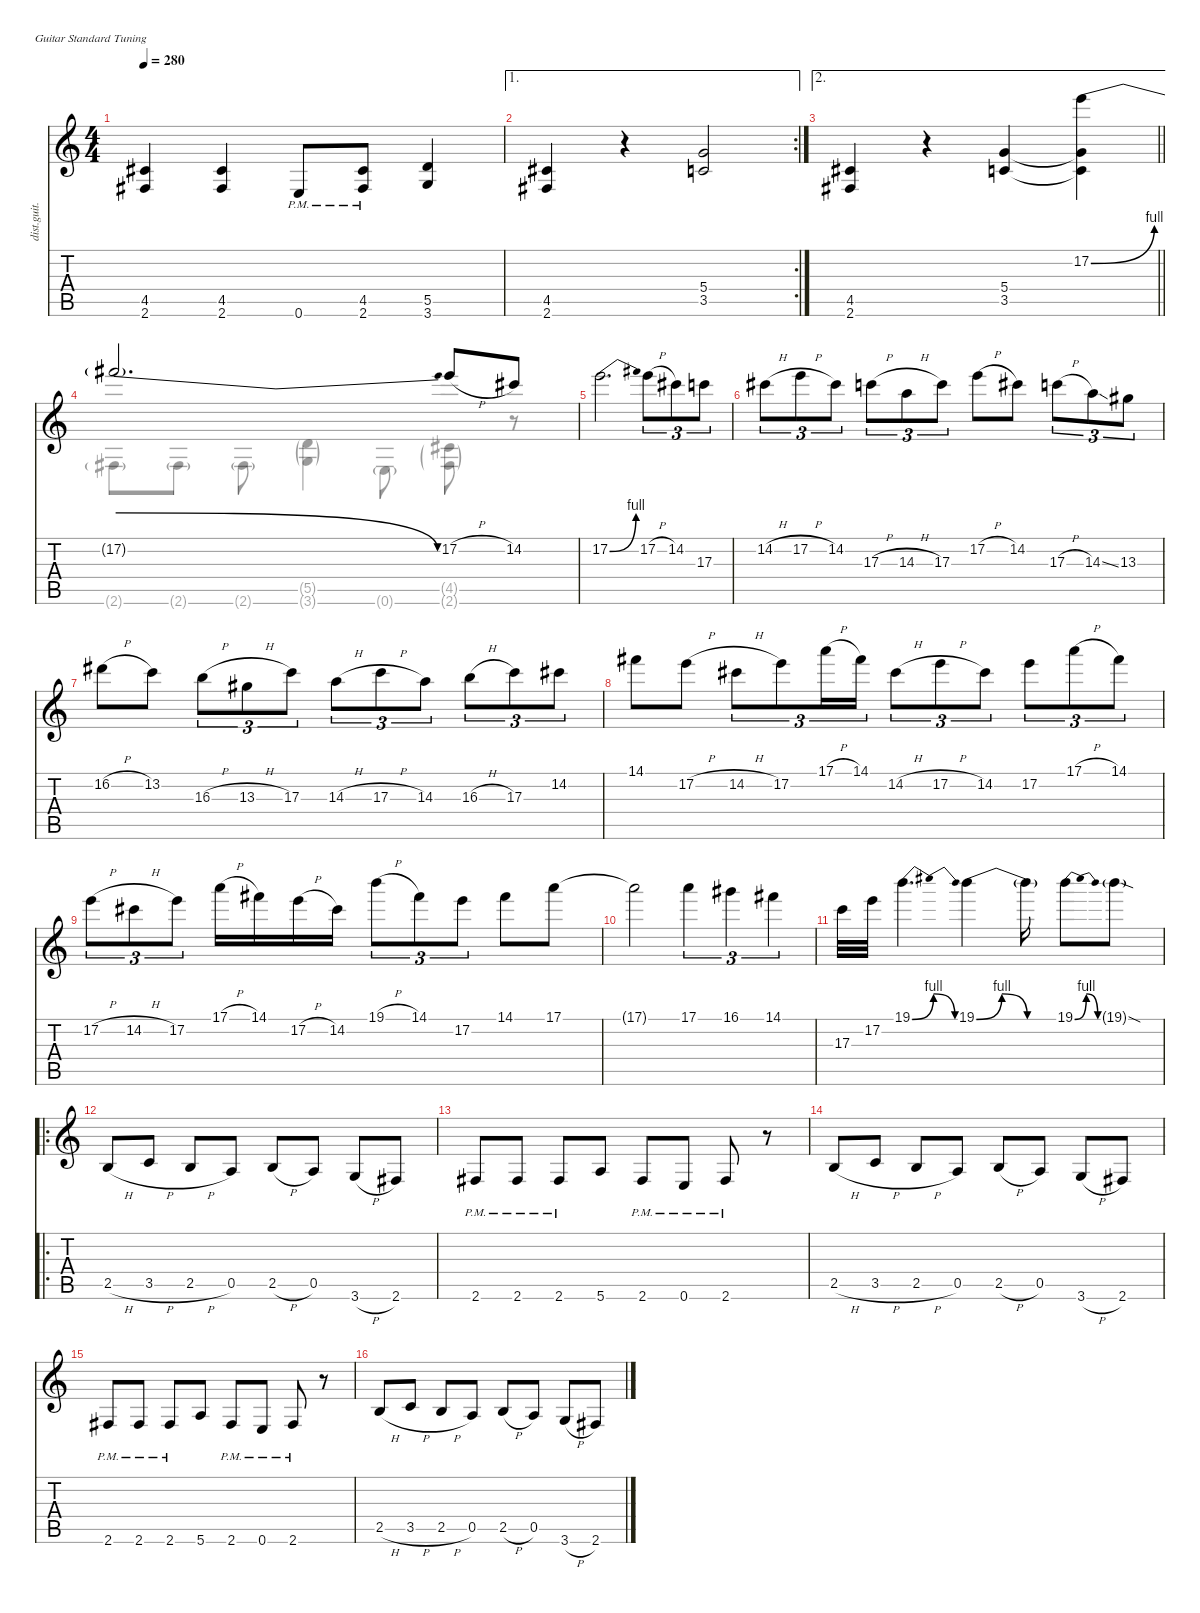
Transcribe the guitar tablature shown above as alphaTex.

\defaultSystemsLayout 4
\hideDynamics
\bracketExtendMode nobrackets
\otherSystemsTrackNameOrientation horizontal
\track ("Dave Mustaine" "dist.guit.") {instrument distortionguitar}
\staff {score tabs}
\tuning (E4 B3 G3 D3 A2 E2)
\voice
\ts (4 4)
\tempo 280
\clef g2
\ks c
(4.5{acc #} 2.6{acc #}).4{dy f beam Up} (4.5{acc #} 2.6{acc #}).4{beam Up} 0.6{pm}.8{beam Up} (4.5{acc #} 2.6{pm acc #}).8{beam Up} (5.5 3.6).4{beam Up} |
\ae 1
\rc 2
(4.5{acc #} 2.6{acc #}).4{beam Up} r.4{beam Up} (5.4 3.5).2{beam Up} |
\ae 2
\barLineRight lightlight
(4.5{acc #} 2.6{acc #}).4{beam Up} r.4{beam Up} (5.4 3.5).4{beam Up} (17.2{be (bend 0 0 60 4)} 5.4{t} 3.5{t}).4{dy fff beam Down} |
17.2{be (release 0 4 60 0) t}.2{d beam Up} 17.2{h}.8{beam Up} 14.2{acc #}.8{beam Up} |
17.2{be (bend 0 0 30 4)}.2{d beam Down} 17.2{h}.8{tu (3 2) beam Down} 14.2{acc #}.8{tu (3 2) beam Down} 17.3.8{tu (3 2) beam Down} |
14.2{h acc #}.8{tu (3 2) beam Down} 17.2{h}.8{tu (3 2) beam Down} 14.2{acc #}.8{tu (3 2) beam Down} 17.3{h}.8{tu (3 2) beam Down} 14.3{h}.8{tu (3 2) beam Down} 17.3.8{tu (3 2) beam Down} 17.2{h}.8{beam Down} 14.2{acc #}.8{beam Down} 17.3{h}.8{tu (3 2) beam Down} 14.3{ss}.8{tu (3 2) beam Down} 13.3{acc #}.8{tu (3 2) beam Down} |
16.2{h acc #}.8{beam Down} 13.2.8{beam Down} 16.3{h}.8{tu (3 2) beam Down} 13.3{h acc #}.8{tu (3 2) beam Down} 17.3.8{tu (3 2) beam Down} 14.3{h}.8{tu (3 2) beam Down} 17.3{h}.8{tu (3 2) beam Down} 14.3.8{tu (3 2) beam Down} 16.3{h}.8{tu (3 2) beam Down} 17.3.8{tu (3 2) beam Down} 14.2{acc #}.8{tu (3 2) beam Down} |
14.1{acc #}.8{beam Down} 17.2{h}.8{beam Down} 14.2{h acc #}.8{tu (3 2) beam Down} 17.2.8{tu (3 2) beam Down} 17.1{h}.16{tu (3 2) beam Down} 14.1{acc #}.16{tu (3 2) beam Down} 14.2{h acc #}.8{tu (3 2) beam Down} 17.2{h}.8{tu (3 2) beam Down} 14.2{acc #}.8{tu (3 2) beam Down} 17.2.8{tu (3 2) beam Down} 17.1{h}.8{tu (3 2) beam Down} 14.1{acc #}.8{tu (3 2) beam Down} |
17.2{h}.8{tu (3 2) beam Down} 14.2{h acc #}.8{tu (3 2) beam Down} 17.2.8{tu (3 2) beam Down} 17.1{h}.16{beam Down} 14.1{acc #}.16{beam Down} 17.2{h}.16{beam Down} 14.2{acc #}.16{beam Down} 19.1{h}.8{tu (3 2) beam Down} 14.1{acc #}.8{tu (3 2) beam Down} 17.2.8{tu (3 2) beam Down} 14.1{acc #}.8{beam Down} 17.1.8{beam Down} |
17.1{t}.2{beam Down} 17.1.4{tu (3 2) beam Down} 16.1{acc #}.4{tu (3 2) beam Down} 14.1{acc #}.4{tu (3 2) beam Down} |
17.3.32{beam Down} 17.2.32{beam Down} 19.1{be (bendrelease 0 0 15 4 30 4 45 0)}.4{d beam Down} 19.1{be (bendrelease 0 0 30 4 30 4 60 0)}.4{beam Down} 19.1{be (hold 0 0 60 0) t}.16{beam Down} 19.1{be (bendrelease 0 0 15 4 30 4 45 0)}.8{beam Down} 19.1{sod g}.8{beam Down} |
\ro
2.5{h}.8{dy f beam Up} 3.5{h}.8{beam Up} 2.5{h}.8{beam Up} 0.5.8{beam Up} 2.5{h}.8{beam Up} 0.5.8{beam Up} 3.6{h}.8{beam Up} 2.6{acc #}.8{beam Up} |
2.6{pm acc #}.8{beam Up} 2.6{pm acc #}.8{beam Up} 2.6{pm acc #}.8{beam Up} 5.6.8{beam Up} 2.6{pm acc #}.8{beam Up} 0.6{pm}.8{beam Up} 2.6{pm acc #}.8{beam Up} r.8{beam Up} |
2.5{h}.8{beam Up} 3.5{h}.8{beam Up} 2.5{h}.8{beam Up} 0.5.8{beam Up} 2.5{h}.8{beam Up} 0.5.8{beam Up} 3.6{h}.8{beam Up} 2.6{acc #}.8{beam Up} |
2.6{pm acc #}.8{beam Up} 2.6{pm acc #}.8{beam Up} 2.6{pm acc #}.8{beam Up} 5.6.8{beam Up} 2.6{pm acc #}.8{beam Up} 0.6{pm}.8{beam Up} 2.6{pm acc #}.8{beam Up} r.8{beam Up} |
2.5{h}.8{beam Up} 3.5{h}.8{beam Up} 2.5{h}.8{beam Up} 0.5.8{beam Up} 2.5{h}.8{beam Up} 0.5.8{beam Up} 3.6{h}.8{beam Up} 2.6{acc #}.8{beam Up}
\voice
\clef g2
\ottava regular
\simile none
\ks c
|
|
\barLineRight lightlight
|
2.6{g acc #}.8{beam Down} 2.6{g acc #}.8{beam Down} 2.6{g acc #}.8{beam Down} (5.5{g} 3.6{g}).4{beam Down} 0.6{g}.8{beam Down} (4.5{g acc #} 2.6{g acc #}).8{beam Down} r.8{beam Down} |
|
|
|
|
|
|
|
|
|
|
|
